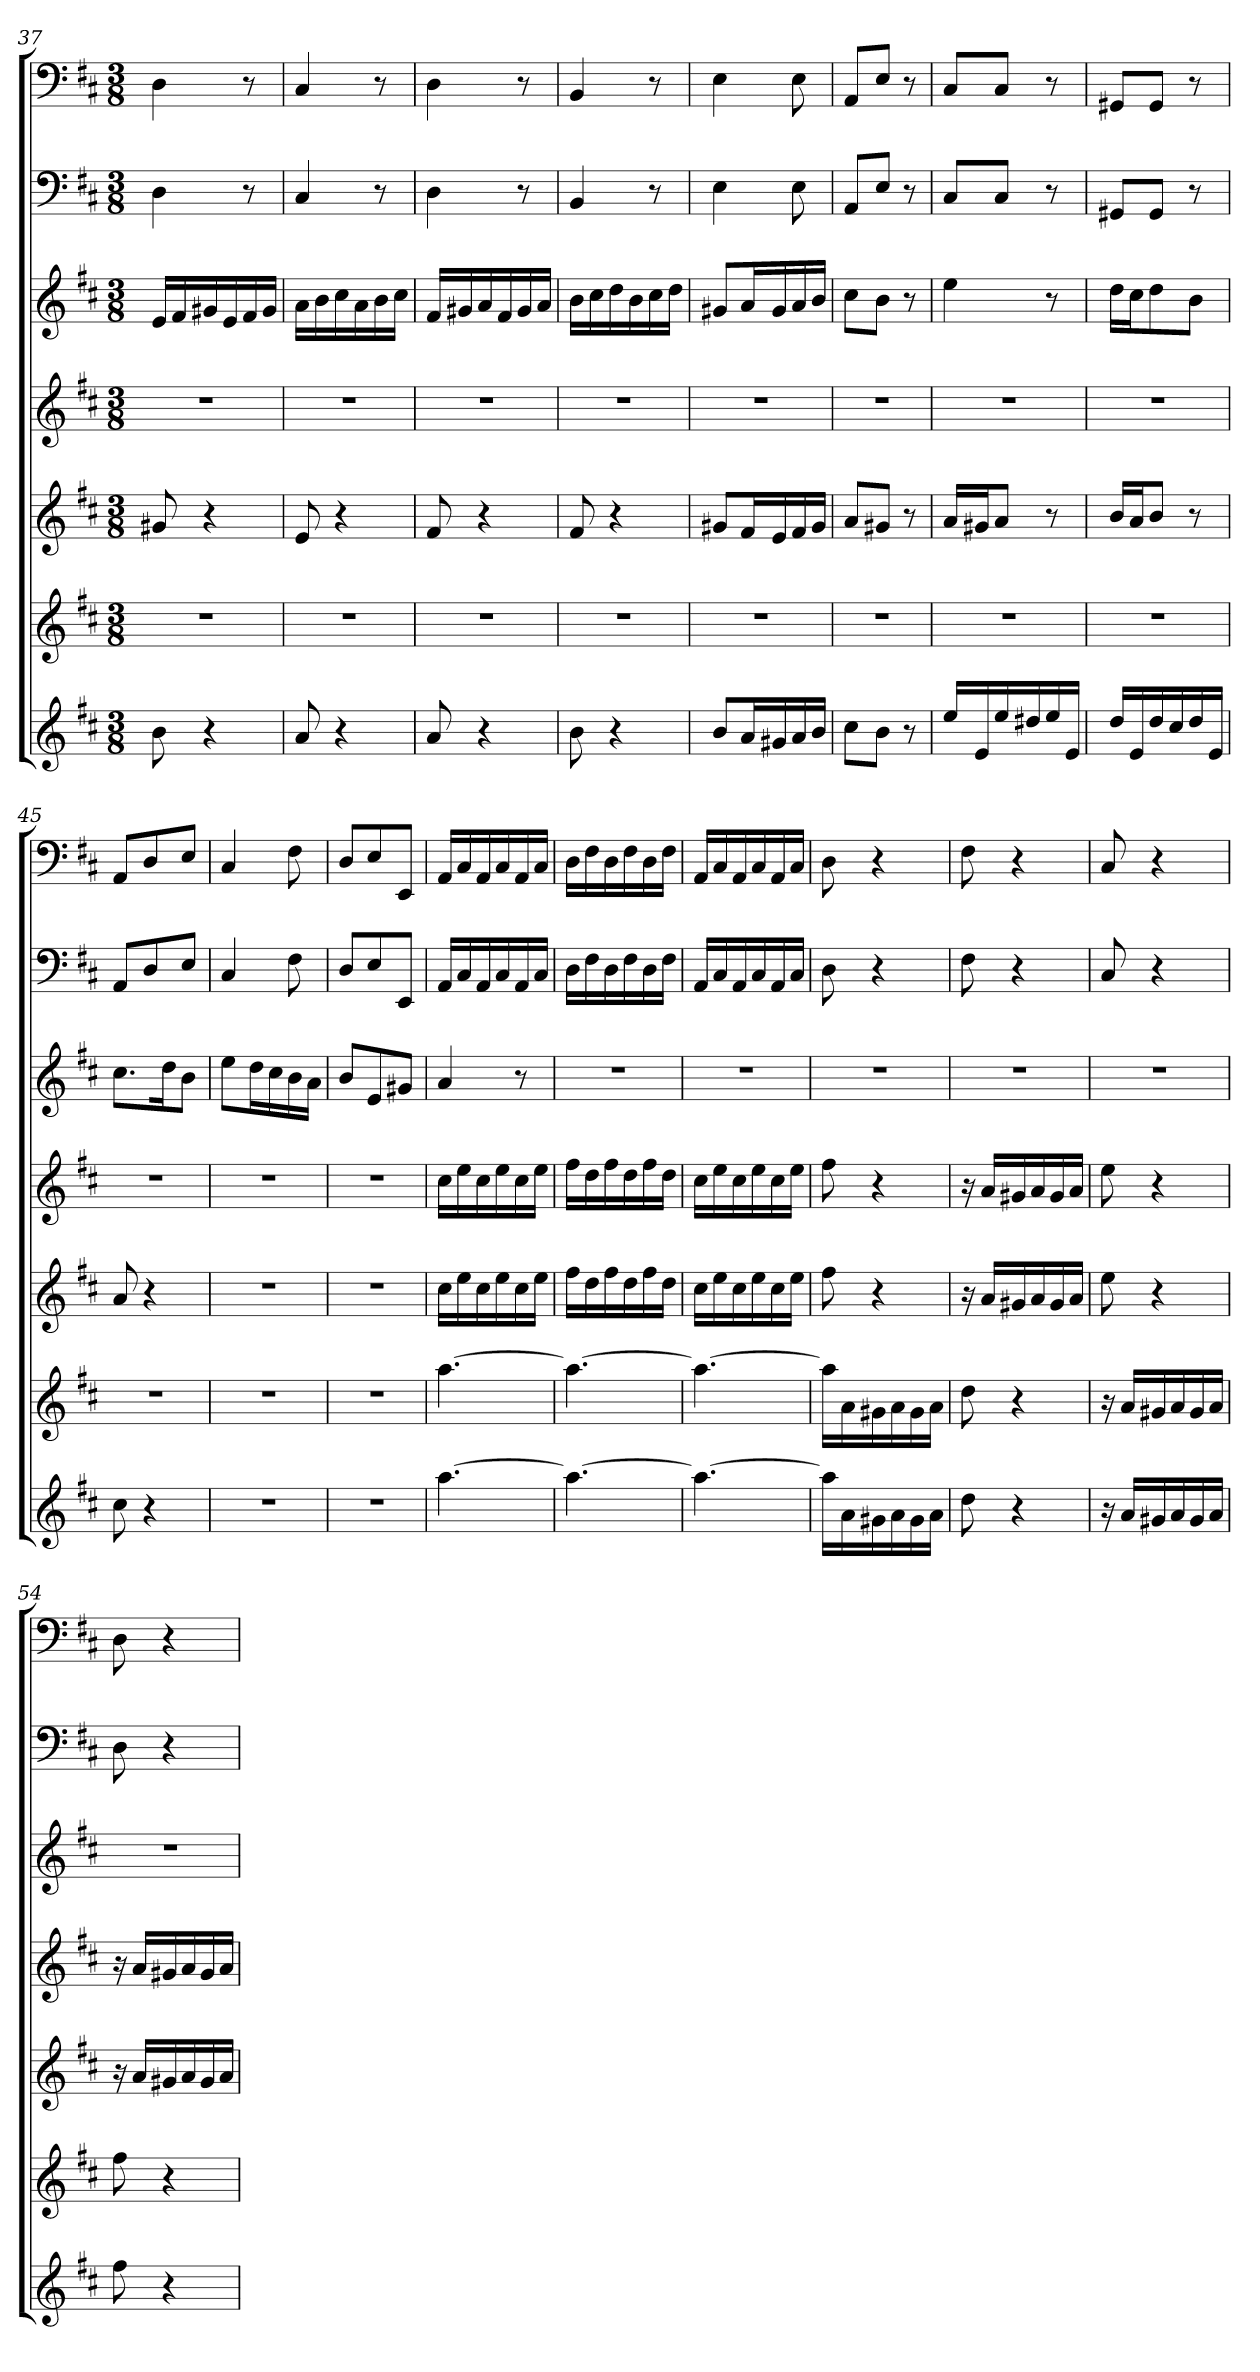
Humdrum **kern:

**kern	**kern	**kern	**kern	**kern	**kern	**kern
*part7	*part6	*part5	*part4	*part3	*part2	*part1
*staff7	*staff6	*staff5	*staff4	*staff3	*staff2	*staff1
*k[f#c#]	*k[f#c#]	*k[f#c#]	*k[f#c#]	*k[f#c#]	*k[f#c#]	*k[f#c#]
*D:	*D:	*D:	*D:	*D:	*D:	*D:
*M3/8	*M3/8	*M3/8	*M3/8	*M3/8	*M3/8	*M3/8
=37	=37	=37	=37	=37	=37	=37
8b	4.r	8g#X	4.r	16eLL	4D	4D
.	.	.	.	16f#	.	.
4r	.	4r	.	16g#X	.	.
.	.	.	.	16e	.	.
.	.	.	.	16f#	8r	8r
.	.	.	.	16g#JJ	.	.
=38	=38	=38	=38	=38	=38	=38
8a	4.r	8e	4.r	16aLL	4C#	4C#
.	.	.	.	16b	.	.
4r	.	4r	.	16cc#	.	.
.	.	.	.	16a	.	.
.	.	.	.	16b	8r	8r
.	.	.	.	16cc#JJ	.	.
=39	=39	=39	=39	=39	=39	=39
8a	4.r	8f#	4.r	16f#LL	4D	4D
.	.	.	.	16g#X	.	.
4r	.	4r	.	16a	.	.
.	.	.	.	16f#	.	.
.	.	.	.	16g#	8r	8r
.	.	.	.	16aJJ	.	.
=40	=40	=40	=40	=40	=40	=40
8b	4.r	8f#	4.r	16bLL	4BB	4BB
.	.	.	.	16cc#	.	.
4r	.	4r	.	16dd	.	.
.	.	.	.	16b	.	.
.	.	.	.	16cc#	8r	8r
.	.	.	.	16ddJJ	.	.
=41	=41	=41	=41	=41	=41	=41
8bL	4.r	8g#XL	4.r	8g#XL	4E	4E
16aL	.	16f#L	.	16aL	.	.
16g#X	.	16e	.	16g#	.	.
16a	.	16f#	.	16a	8E	8E
16bJJ	.	16g#JJ	.	16bJJ	.	.
=42	=42	=42	=42	=42	=42	=42
8cc#L	4.r	8aL	4.r	8cc#L	8AAL	8AAL
8bJ	.	8g#XJ	.	8bJ	8EJ	8EJ
8r	.	8r	.	8r	8r	8r
=43	=43	=43	=43	=43	=43	=43
16eeLL	4.r	16aLL	4.r	4ee	8C#L	8C#L
16e	.	16g#XJ	.	.	.	.
16ee	.	8aJ	.	.	8C#J	8C#J
16dd#X	.	.	.	.	.	.
16ee	.	8r	.	8r	8r	8r
16eJJ	.	.	.	.	.	.
=44	=44	=44	=44	=44	=44	=44
16ddLL	4.r	16bLL	4.r	16ddLL	8GG#XL	8GG#XL
16e	.	16aJ	.	16cc#J	.	.
16dd	.	8bJ	.	8dd	8GG#J	8GG#J
16cc#	.	.	.	.	.	.
16dd	.	8r	.	8bJ	8r	8r
16eJJ	.	.	.	.	.	.
=45	=45	=45	=45	=45	=45	=45
8cc#	4.r	8a	4.r	8.cc#L	8AAL	8AAL
4r	.	4r	.	.	8D	8D
.	.	.	.	16ddK	.	.
.	.	.	.	8bJ	8EJ	8EJ
=46	=46	=46	=46	=46	=46	=46
4.r	4.r	4.r	4.r	8eeL	4C#	4C#
.	.	.	.	16ddL	.	.
.	.	.	.	16cc#	.	.
.	.	.	.	16b	8F#	8F#
.	.	.	.	16aJJ	.	.
=47	=47	=47	=47	=47	=47	=47
4.r	4.r	4.r	4.r	8bL	8DL	8DL
.	.	.	.	8e	8E	8E
.	.	.	.	8g#XJ	8EEJ	8EEJ
=48	=48	=48	=48	=48	=48	=48
[4.aa	[4.aa	16cc#LL	16cc#LL	4a	16AALL	16AALL
.	.	16ee	16ee	.	16C#	16C#
.	.	16cc#	16cc#	.	16AA	16AA
.	.	16ee	16ee	.	16C#	16C#
.	.	16cc#	16cc#	8r	16AA	16AA
.	.	16eeJJ	16eeJJ	.	16C#JJ	16C#JJ
=49	=49	=49	=49	=49	=49	=49
4.aa_	4.aa_	16ff#LL	16ff#LL	4.r	16DLL	16DLL
.	.	16dd	16dd	.	16F#	16F#
.	.	16ff#	16ff#	.	16D	16D
.	.	16dd	16dd	.	16F#	16F#
.	.	16ff#	16ff#	.	16D	16D
.	.	16ddJJ	16ddJJ	.	16F#JJ	16F#JJ
=50	=50	=50	=50	=50	=50	=50
4.aa_	4.aa_	16cc#LL	16cc#LL	4.r	16AALL	16AALL
.	.	16ee	16ee	.	16C#	16C#
.	.	16cc#	16cc#	.	16AA	16AA
.	.	16ee	16ee	.	16C#	16C#
.	.	16cc#	16cc#	.	16AA	16AA
.	.	16eeJJ	16eeJJ	.	16C#JJ	16C#JJ
=51	=51	=51	=51	=51	=51	=51
16aaLL]	16aaLL]	8ff#	8ff#	4.r	8D	8D
16a	16a	.	.	.	.	.
16g#X	16g#X	4r	4r	.	4r	4r
16a	16a	.	.	.	.	.
16g#	16g#	.	.	.	.	.
16aJJ	16aJJ	.	.	.	.	.
=52	=52	=52	=52	=52	=52	=52
8dd	8dd	16r	16r	4.r	8F#	8F#
.	.	16aLL	16aLL	.	.	.
4r	4r	16g#X	16g#X	.	4r	4r
.	.	16a	16a	.	.	.
.	.	16g#	16g#	.	.	.
.	.	16aJJ	16aJJ	.	.	.
=53	=53	=53	=53	=53	=53	=53
16r	16r	8ee	8ee	4.r	8C#	8C#
16aLL	16aLL	.	.	.	.	.
16g#X	16g#X	4r	4r	.	4r	4r
16a	16a	.	.	.	.	.
16g#	16g#	.	.	.	.	.
16aJJ	16aJJ	.	.	.	.	.
=54	=54	=54	=54	=54	=54	=54
8ff#	8ff#	16r	16r	4.r	8D	8D
.	.	16aLL	16aLL	.	.	.
4r	4r	16g#X	16g#X	.	4r	4r
.	.	16a	16a	.	.	.
.	.	16g#	16g#	.	.	.
.	.	16aJJ	16aJJ	.	.	.
=	=	=	=	=	=	=
*-	*-	*-	*-	*-	*-	*-
